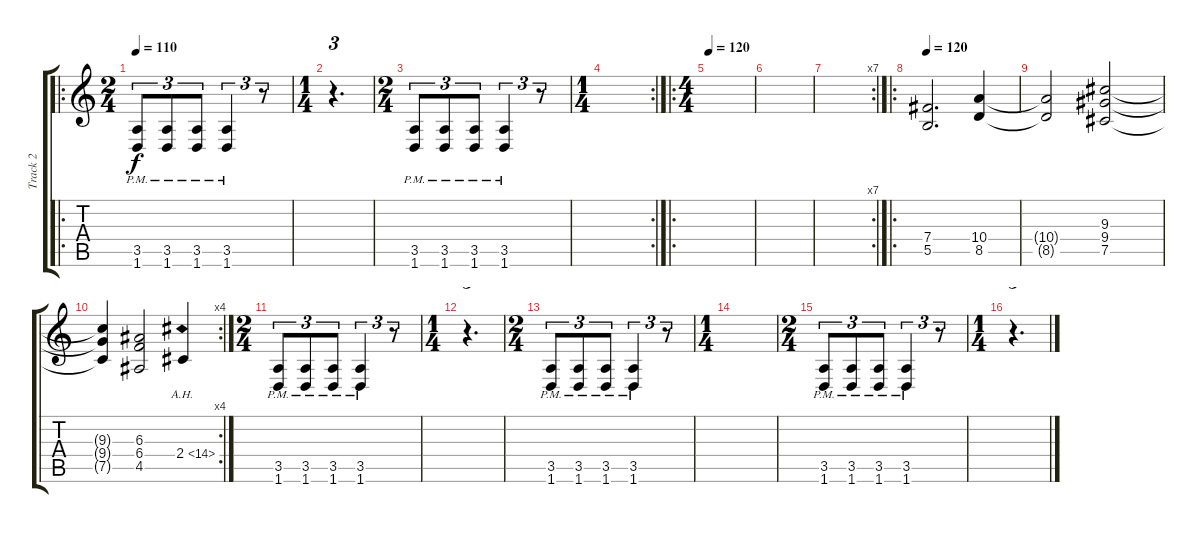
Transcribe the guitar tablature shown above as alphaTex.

\track ("Track 2" "Track 2") {instrument overdrivenguitar}
\staff {score tabs}
\tuning (Db4 Ab3 E3 B2 Gb2 Db2) {hide}
\ro
\ts (2 4)
\tempo 110
\clef g2
\ks c
(3.5{pm} 1.6{pm}).8{tu (3 2) dy f} (3.5{pm} 1.6{pm}).8{tu (3 2)} (3.5{pm} 1.6{pm}).8{tu (3 2)} (3.5{pm} 1.6{pm}).4{tu (3 2)} r.8{tu (3 2)} |
\ts (1 4)
r.4{d tu (3 2)} |
\ts (2 4)
(3.5{pm} 1.6{pm}).8{tu (3 2)} (3.5{pm} 1.6{pm}).8{tu (3 2)} (3.5{pm} 1.6{pm}).8{tu (3 2)} (3.5{pm} 1.6{pm}).4{tu (3 2)} r.8{tu (3 2)} |
\rc 2
\ts (1 4)
|
\ro
\ts (4 4)
\tempo 120
|
|
\rc 7
|
\ro
\tempo 120
(7.4 5.5).2{d} (10.4 8.5).4 |
(10.4{t} 8.5{t}).2 (9.3 9.4 7.5).2 |
\rc 4
(9.3{t} 9.4{t} 7.5{t}).4 (6.3 6.4 4.5).2 2.4{ah 12}.4 |
\ts (2 4)
(3.5{pm} 1.6{pm}).8{tu (3 2)} (3.5{pm} 1.6{pm}).8{tu (3 2)} (3.5{pm} 1.6{pm}).8{tu (3 2)} (3.5{pm} 1.6{pm}).4{tu (3 2)} r.8{tu (3 2)} |
\ts (1 4)
r.4{d tu (3 2)} |
\ts (2 4)
(3.5{pm} 1.6{pm}).8{tu (3 2)} (3.5{pm} 1.6{pm}).8{tu (3 2)} (3.5{pm} 1.6{pm}).8{tu (3 2)} (3.5{pm} 1.6{pm}).4{tu (3 2)} r.8{tu (3 2)} |
\ts (1 4)
|
\ts (2 4)
(3.5{pm} 1.6{pm}).8{tu (3 2)} (3.5{pm} 1.6{pm}).8{tu (3 2)} (3.5{pm} 1.6{pm}).8{tu (3 2)} (3.5{pm} 1.6{pm}).4{tu (3 2)} r.8{tu (3 2)} |
\ts (1 4)
r.4{d tu (3 2)}
